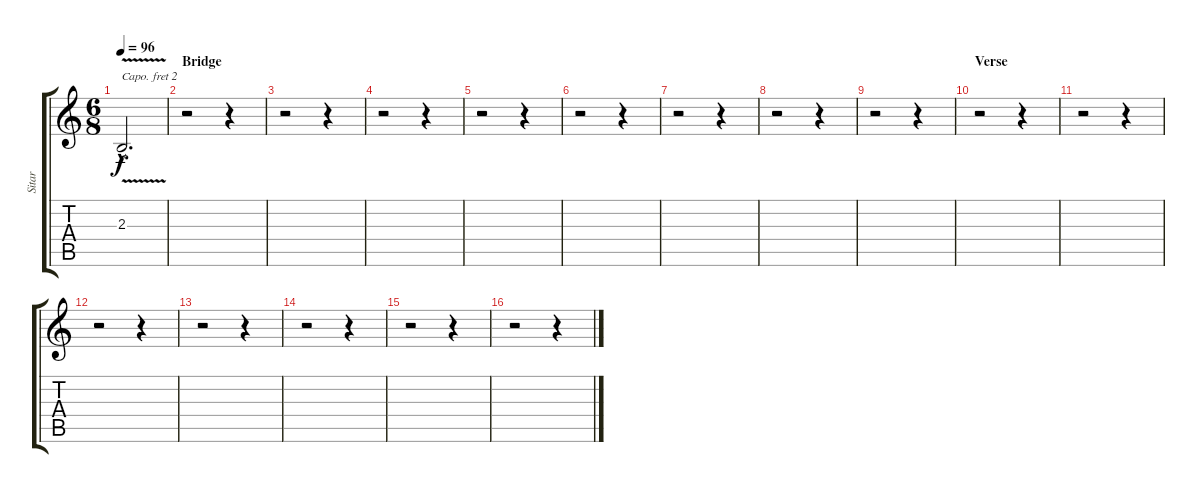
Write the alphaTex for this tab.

\track ("Sitar" "Sitar") {instrument sitar}
\staff {score tabs}
\capo 2
\tuning (E4 B3 G3 D3 A2 E2) {hide}
\ts (6 8)
\tempo 96
\clef g2
\ks c
2.3{v hac}.2{d dy f} |
\section ("" "Bridge")
r.2 r.4 |
r.2 r.4 |
r.2 r.4 |
r.2 r.4 |
r.2 r.4 |
r.2 r.4 |
r.2 r.4 |
r.2 r.4 |
\section ("" "Verse")
r.2 r.4 |
r.2 r.4 |
r.2 r.4 |
r.2 r.4 |
r.2 r.4 |
r.2 r.4 |
r.2 r.4
